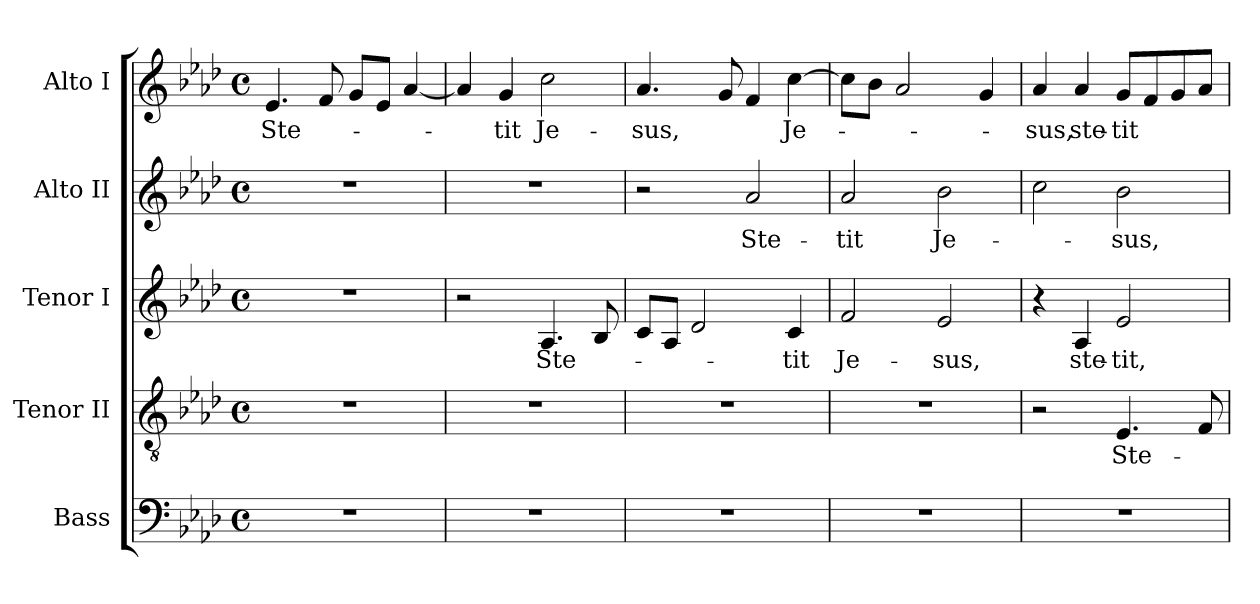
**kern	**kern	**text	**kern	**text	**kern	**text	**kern	**text
*part5	*part4	*part4	*part3	*part3	*part2	*part2	*part1	*part1
*staff5	*staff4	*staff4	*staff3	*staff3	*staff2	*staff2	*staff1	*staff1
*I"Bass	*I"Tenor II	*	*I"Tenor I	*	*I"Alto II	*	*I"Alto I	*
!!LO:PB:g=z
*clefF4	*clefGv2	*	*clefG2	*	*clefG2	*	*clefG2	*
*	*ITrd7c12	*	*	*	*	*	*	*
*k[b-e-a-d-]	*k[b-e-a-d-]	*	*k[b-e-a-d-]	*	*k[b-e-a-d-]	*	*k[b-e-a-d-]	*
*A-:	*A-:	*	*A-:	*	*A-:	*	*A-:	*
*M4/4	*M4/4	*	*M4/4	*	*M4/4	*	*M4/4	*
*met(c)	*met(c)	*	*met(c)	*	*met(c)	*	*met(c)	*
=1	=1	=1	=1	=1	=1	=1	=1	=1
!	!	!	!	!	!	!	!	!LO:LY:b:color=#000000
1r	1r	.	1r	.	1r	.	4.e-i/	Ste-
.	.	.	.	.	.	.	8fi/	.
.	.	.	.	.	.	.	8gi/L	.
.	.	.	.	.	.	.	8e-i/J	.
.	.	.	.	.	.	.	[<4a-i/	.
=2	=2	=2	=2	=2	=2	=2	=2	=2
1r	1r	.	2r	.	1r	.	4a-i/]	.
!	!	!	!	!	!	!	!	!LO:LY:b:color=#000000
.	.	.	.	.	.	.	4gi/	-tit
!	!	!	!	!LO:LY:b:color=#000000	!	!	!	!
!	!	!	!	!	!	!	!	!LO:LY:b:color=#000000
.	.	.	4.A-i/	Ste-	.	.	2cci\	Je-
.	.	.	8B-i/	.	.	.	.	.
=3	=3	=3	=3	=3	=3	=3	=3	=3
!	!	!	!	!	!	!	!	!LO:LY:b:color=#000000
1r	1r	.	8ci/L	.	2r	.	4.a-i/	-sus,
.	.	.	8A-i/J	.	.	.	.	.
.	.	.	2d-i/	.	.	.	.	.
.	.	.	.	.	.	.	8gi/	.
!	!	!	!	!	!	!LO:LY:b:color=#000000	!	!
.	.	.	.	.	2a-i/	Ste-	4fi/	.
!	!	!	!	!LO:LY:b:color=#000000	!	!	!	!
!	!	!	!	!	!	!	!	!LO:LY:b:color=#000000
.	.	.	4ci/	-tit	.	.	[>4cci\	Je-
=4	=4	=4	=4	=4	=4	=4	=4	=4
!	!	!	!	!LO:LY:b:color=#000000	!	!	!	!
!	!	!	!	!	!	!LO:LY:b:color=#000000	!	!
1r	1r	.	2fi/	Je-	2a-i/	-tit	8cci\L]	.
.	.	.	.	.	.	.	8b-i\J	.
.	.	.	.	.	.	.	2a-i/	.
!	!	!	!	!LO:LY:b:color=#000000	!	!	!	!
!	!	!	!	!	!	!LO:LY:b:color=#000000	!	!
.	.	.	2e-i/	-sus,	2b-i\	Je-	.	.
.	.	.	.	.	.	.	4gi/	.
=5	=5	=5	=5	=5	=5	=5	=5	=5
!	!	!	!	!	!	!	!	!LO:LY:b:color=#000000
1r	2r	.	4r	.	2cci\	.	4a-i/	-sus,
!	!	!	!	!LO:LY:b:color=#000000	!	!	!	!
!	!	!	!	!	!	!	!	!LO:LY:b:color=#000000
.	.	.	4A-i/	ste-	.	.	4a-i/	ste-
!	!	!LO:LY:b:color=#000000	!	!	!	!	!	!
!	!	!	!	!LO:LY:b:color=#000000	!	!	!	!
!	!	!	!	!	!	!LO:LY:b:color=#000000	!	!
!	!	!	!	!	!	!	!	!LO:LY:b:color=#000000
.	4.EE-i/	Ste-	2e-i/	-tit,	2b-i\	-sus,	8gi/L	-tit
.	.	.	.	.	.	.	8fi/	.
.	.	.	.	.	.	.	8gi/	.
.	8FFi/	.	.	.	.	.	8a-i/J	.
=	=	=	=	=	=	=	=	=
*-	*-	*-	*-	*-	*-	*-	*-	*-
